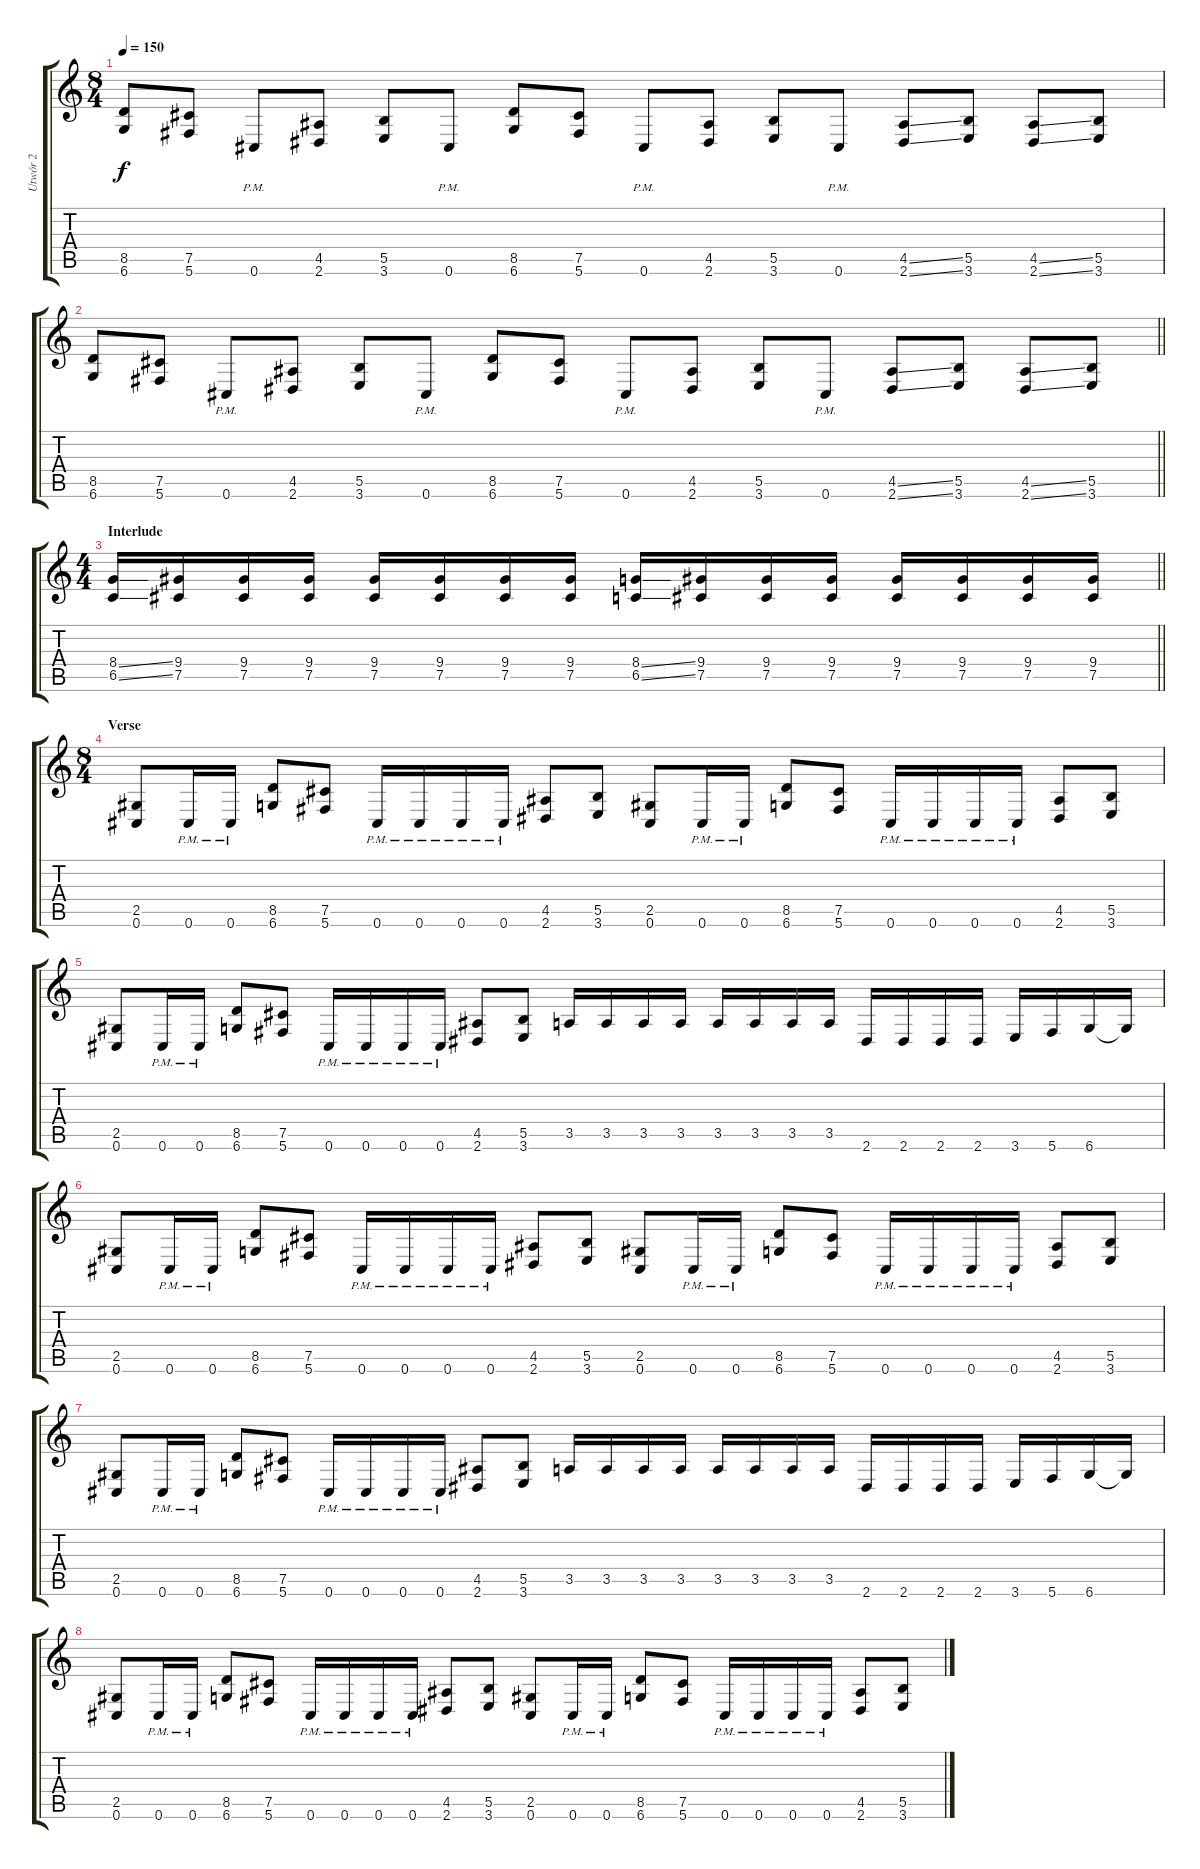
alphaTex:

\track ("Utwór 2" "Utwór 2") {instrument distortionguitar}
\staff {score tabs}
\tuning (Db4 Ab3 E3 B2 Gb2 Db2) {hide}
\ts (8 4)
\tempo 150
\clef g2
\ks c
(8.5 6.6).8{dy f} (7.5 5.6).8 0.6{pm}.8 (4.5 2.6).8 (5.5 3.6).8 0.6{pm}.8 (8.5 6.6).8 (7.5 5.6).8 0.6{pm}.8 (4.5 2.6).8 (5.5 3.6).8 0.6{pm}.8 (4.5{ss} 2.6{ss}).8 (5.5 3.6).8 (4.5{ss} 2.6{ss}).8 (5.5 3.6).8 |
\barLineRight lightlight
(8.5 6.6).8 (7.5 5.6).8 0.6{pm}.8 (4.5 2.6).8 (5.5 3.6).8 0.6{pm}.8 (8.5 6.6).8 (7.5 5.6).8 0.6{pm}.8 (4.5 2.6).8 (5.5 3.6).8 0.6{pm}.8 (4.5{ss} 2.6{ss}).8 (5.5 3.6).8 (4.5{ss} 2.6{ss}).8 (5.5 3.6).8 |
\ts (4 4)
\section ("" "Interlude")
\barLineRight lightlight
(8.4{ss} 6.5{ss}).16 (9.4 7.5).16 (9.4 7.5).16 (9.4 7.5).16 (9.4 7.5).16 (9.4 7.5).16 (9.4 7.5).16 (9.4 7.5).16 (8.4{ss} 6.5{ss}).16 (9.4 7.5).16 (9.4 7.5).16 (9.4 7.5).16 (9.4 7.5).16 (9.4 7.5).16 (9.4 7.5).16 (9.4 7.5).16 |
\ts (8 4)
\section ("" "Verse")
(2.5 0.6).8 0.6{pm}.16 0.6{pm}.16 (8.5 6.6).8 (7.5 5.6).8 0.6{pm}.16 0.6{pm}.16 0.6{pm}.16 0.6{pm}.16 (4.5 2.6).8 (5.5 3.6).8 (2.5 0.6).8 0.6{pm}.16 0.6{pm}.16 (8.5 6.6).8 (7.5 5.6).8 0.6{pm}.16 0.6{pm}.16 0.6{pm}.16 0.6{pm}.16 (4.5 2.6).8 (5.5 3.6).8 |
(2.5 0.6).8 0.6{pm}.16 0.6{pm}.16 (8.5 6.6).8 (7.5 5.6).8 0.6{pm}.16 0.6{pm}.16 0.6{pm}.16 0.6{pm}.16 (4.5 2.6).8 (5.5 3.6).8 3.5.16 3.5.16 3.5.16 3.5.16 3.5.16 3.5.16 3.5.16 3.5.16 2.6.16 2.6.16 2.6.16 2.6.16 3.6.16 5.6.16 6.6.16 6.6{t}.16 |
(2.5 0.6).8 0.6{pm}.16 0.6{pm}.16 (8.5 6.6).8 (7.5 5.6).8 0.6{pm}.16 0.6{pm}.16 0.6{pm}.16 0.6{pm}.16 (4.5 2.6).8 (5.5 3.6).8 (2.5 0.6).8 0.6{pm}.16 0.6{pm}.16 (8.5 6.6).8 (7.5 5.6).8 0.6{pm}.16 0.6{pm}.16 0.6{pm}.16 0.6{pm}.16 (4.5 2.6).8 (5.5 3.6).8 |
(2.5 0.6).8 0.6{pm}.16 0.6{pm}.16 (8.5 6.6).8 (7.5 5.6).8 0.6{pm}.16 0.6{pm}.16 0.6{pm}.16 0.6{pm}.16 (4.5 2.6).8 (5.5 3.6).8 3.5.16 3.5.16 3.5.16 3.5.16 3.5.16 3.5.16 3.5.16 3.5.16 2.6.16 2.6.16 2.6.16 2.6.16 3.6.16 5.6.16 6.6.16 6.6{t}.16 |
(2.5 0.6).8 0.6{pm}.16 0.6{pm}.16 (8.5 6.6).8 (7.5 5.6).8 0.6{pm}.16 0.6{pm}.16 0.6{pm}.16 0.6{pm}.16 (4.5 2.6).8 (5.5 3.6).8 (2.5 0.6).8 0.6{pm}.16 0.6{pm}.16 (8.5 6.6).8 (7.5 5.6).8 0.6{pm}.16 0.6{pm}.16 0.6{pm}.16 0.6{pm}.16 (4.5 2.6).8 (5.5 3.6).8
